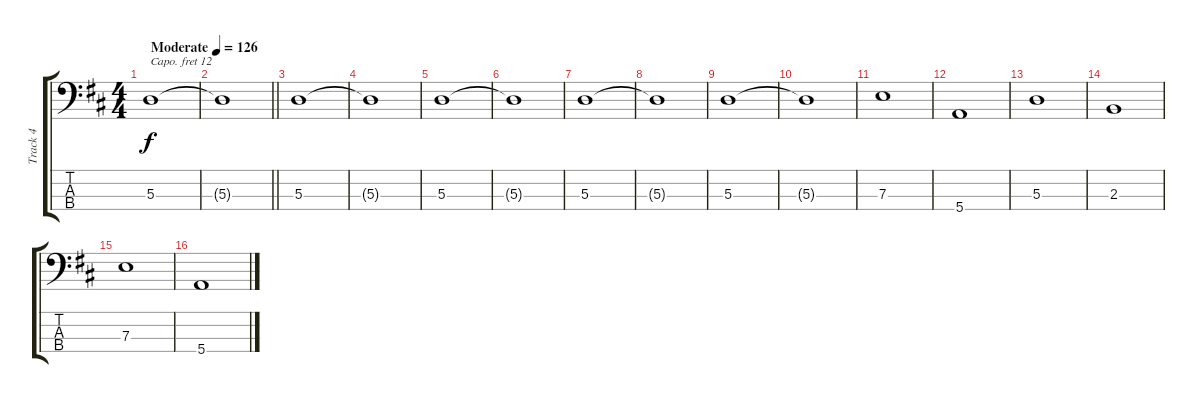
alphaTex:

\track ("Track 4" "Track 4") {instrument acousticgrandpiano}
\staff {score tabs}
\capo 12
\tuning (G2 D2 A1 E1) {hide}
\ts (4 4)
\tempo (126 "Moderate")
\clef f4
\ks d
5.3.1{dy f instrument acousticgrandpiano} |
\barLineRight lightlight
5.3{t}.1 |
5.3.1 |
5.3{t}.1 |
5.3.1 |
5.3{t}.1 |
5.3.1 |
5.3{t}.1 |
5.3.1 |
5.3{t}.1 |
7.3.1 |
5.4.1 |
5.3.1 |
2.3.1 |
7.3.1 |
5.4.1
